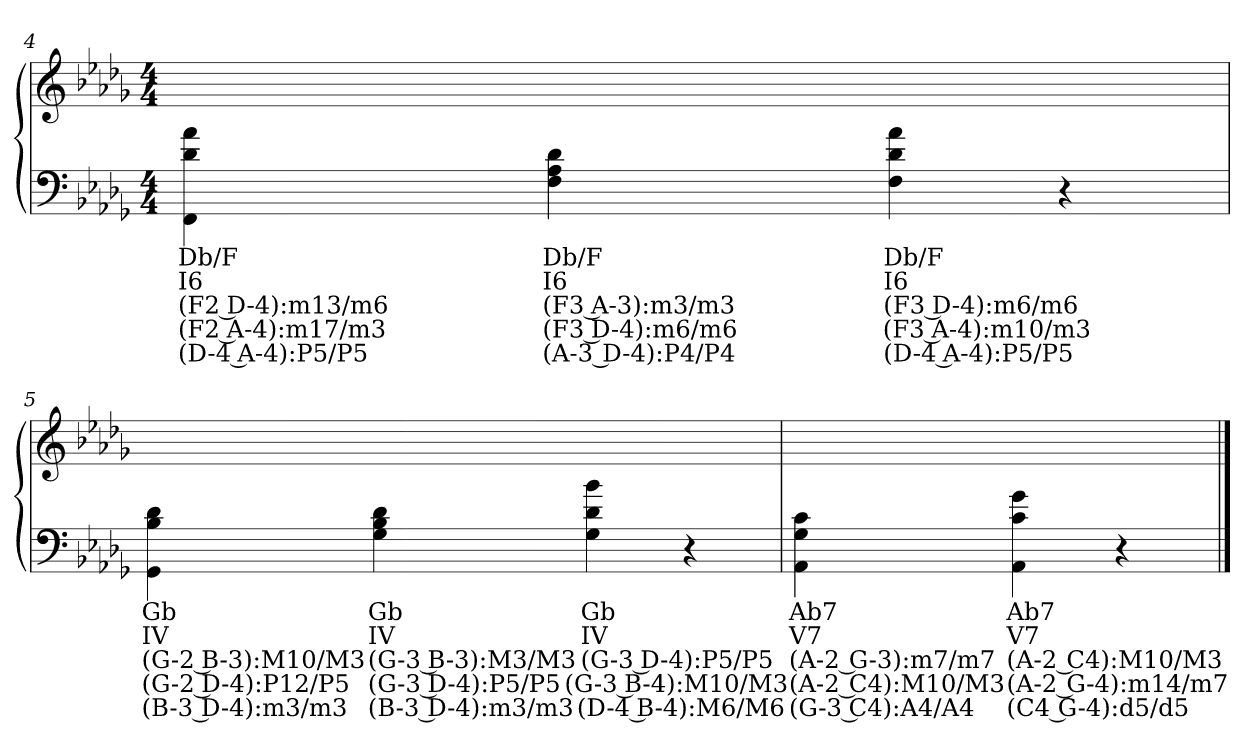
**kern	**text	**text	**text	**text	**text	**kern
*part2	*part2	*part2	*part2	*part2	*part2	*part1
*staff2	*staff2	*staff2	*staff2	*staff2	*staff2	*staff1
*clefF4	*	*	*	*	*	*clefG2
*k[b-e-a-d-g-]	*	*	*	*	*	*k[b-e-a-d-g-]
*D-:	*	*	*	*	*	*D-:
*M4/4	*	*	*	*	*	*M4/4
=4	=4	=4	=4	=4	=4	=4
4FF 4d- 4a-	Db/F	I6	(F2 D-4):m13/m6	(F2 A-4):m17/m3	(D-4 A-4):P5/P5	1ryy
4F 4A- 4d-	Db/F	I6	(F3 A-3):m3/m3	(F3 D-4):m6/m6	(A-3 D-4):P4/P4	.
4F 4d- 4a-	Db/F	I6	(F3 D-4):m6/m6	(F3 A-4):m10/m3	(D-4 A-4):P5/P5	.
4r	.	.	.	.	.	.
=5	=5	=5	=5	=5	=5	=5
4GG- 4B- 4d-	Gb	IV	(G-2 B-3):M10/M3	(G-2 D-4):P12/P5	(B-3 D-4):m3/m3	1ryy
4G- 4B- 4d-	Gb	IV	(G-3 B-3):M3/M3	(G-3 D-4):P5/P5	(B-3 D-4):m3/m3	.
4G- 4d- 4b-	Gb	IV	(G-3 D-4):P5/P5	(G-3 B-4):M10/M3	(D-4 B-4):M6/M6	.
4r	.	.	.	.	.	.
=6	=6	=6	=6	=6	=6	=6
4AA- 4G- 4c	Ab7	V7	(A-2 G-3):m7/m7	(A-2 C4):M10/M3	(G-3 C4):A4/A4	2.ryy
4AA- 4c 4g-	Ab7	V7	(A-2 C4):M10/M3	(A-2 G-4):m14/m7	(C4 G-4):d5/d5	.
4r	.	.	.	.	.	.
==	==	==	==	==	==	==
*-	*-	*-	*-	*-	*-	*-
